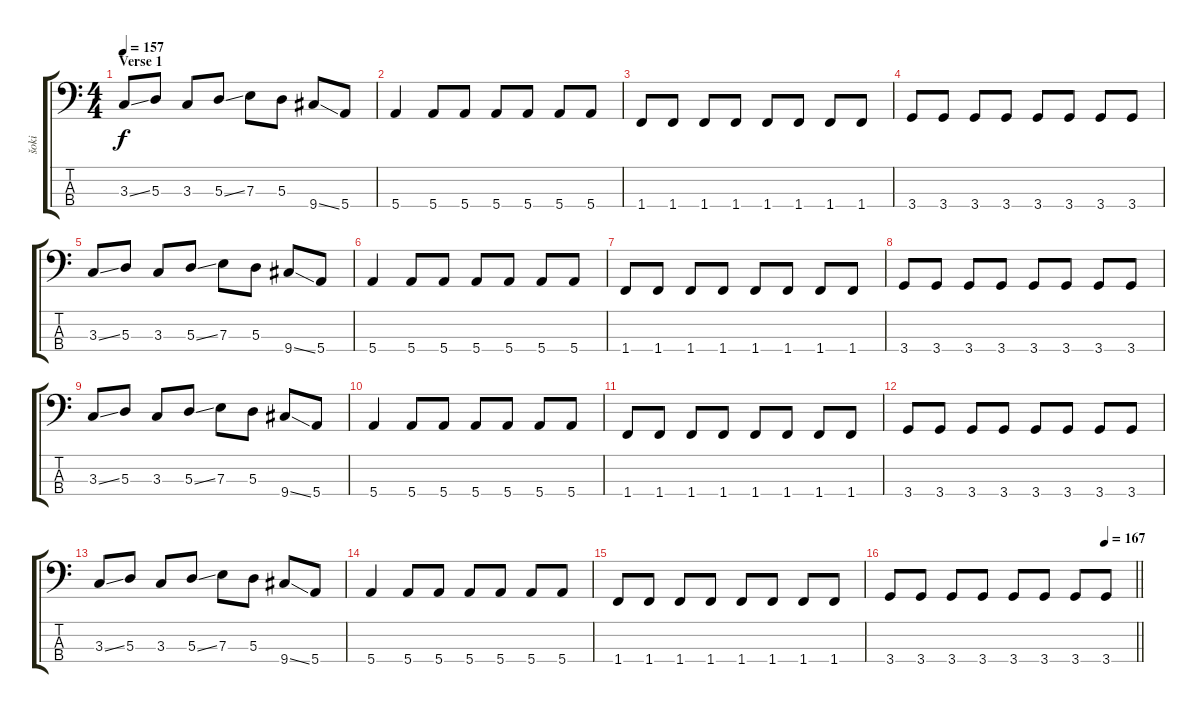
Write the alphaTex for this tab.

\track ("šoki" "šoki") {instrument electricbassfinger}
\staff {score tabs}
\tuning (G2 D2 A1 E1) {hide}
\ts (4 4)
\section ("" "Verse 1")
\tempo 157
\clef f4
\ks c
3.3{ss}.8{dy f} 5.3.8 3.3.8 5.3{ss}.8 7.3.8 5.3.8 9.4{ss}.8 5.4.8 |
5.4.4 5.4.8 5.4.8 5.4.8 5.4.8 5.4.8 5.4.8 |
1.4.8 1.4.8 1.4.8 1.4.8 1.4.8 1.4.8 1.4.8 1.4.8 |
3.4.8 3.4.8 3.4.8 3.4.8 3.4.8 3.4.8 3.4.8 3.4.8 |
3.3{ss}.8 5.3.8 3.3.8 5.3{ss}.8 7.3.8 5.3.8 9.4{ss}.8 5.4.8 |
5.4.4 5.4.8 5.4.8 5.4.8 5.4.8 5.4.8 5.4.8 |
1.4.8 1.4.8 1.4.8 1.4.8 1.4.8 1.4.8 1.4.8 1.4.8 |
3.4.8 3.4.8 3.4.8 3.4.8 3.4.8 3.4.8 3.4.8 3.4.8 |
3.3{ss}.8 5.3.8 3.3.8 5.3{ss}.8 7.3.8 5.3.8 9.4{ss}.8 5.4.8 |
5.4.4 5.4.8 5.4.8 5.4.8 5.4.8 5.4.8 5.4.8 |
1.4.8 1.4.8 1.4.8 1.4.8 1.4.8 1.4.8 1.4.8 1.4.8 |
3.4.8 3.4.8 3.4.8 3.4.8 3.4.8 3.4.8 3.4.8 3.4.8 |
3.3{ss}.8 5.3.8 3.3.8 5.3{ss}.8 7.3.8 5.3.8 9.4{ss}.8 5.4.8 |
5.4.4 5.4.8 5.4.8 5.4.8 5.4.8 5.4.8 5.4.8 |
1.4.8 1.4.8 1.4.8 1.4.8 1.4.8 1.4.8 1.4.8 1.4.8 |
\tempo (167 0.875)
\barLineRight lightlight
3.4.8 3.4.8 3.4.8 3.4.8 3.4.8 3.4.8 3.4.8 3.4.8
